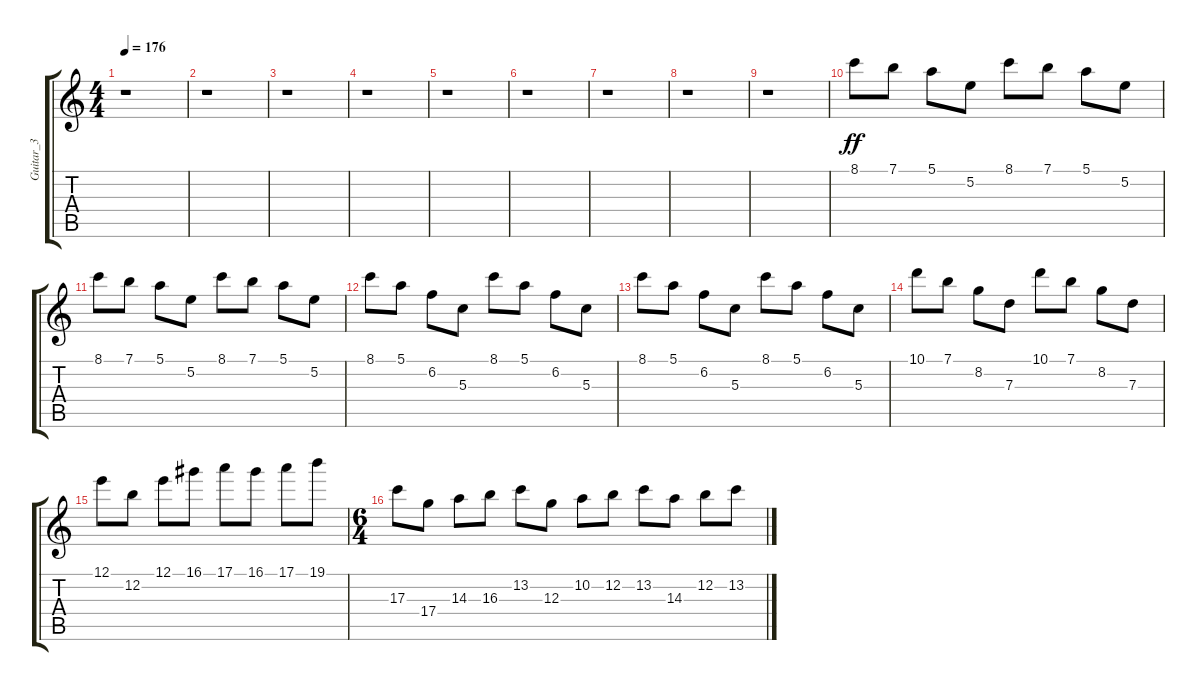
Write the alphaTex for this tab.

\track ("Guitar_3" "Guitar_3") {instrument distortionguitar}
\staff {score tabs}
\tuning (E4 B3 G3 D3 A2 E2) {hide}
\ts (4 4)
\tempo 176
\clef g2
\ks c
r.1{dy f} |
r.1 |
r.1 |
r.1 |
r.1 |
r.1 |
r.1 |
r.1 |
r.1 |
8.1.8{dy ff} 7.1.8 5.1.8 5.2.8 8.1.8 7.1.8 5.1.8 5.2.8 |
8.1.8 7.1.8 5.1.8 5.2.8 8.1.8 7.1.8 5.1.8 5.2.8 |
8.1.8 5.1.8 6.2.8 5.3.8 8.1.8 5.1.8 6.2.8 5.3.8 |
8.1.8 5.1.8 6.2.8 5.3.8 8.1.8 5.1.8 6.2.8 5.3.8 |
10.1.8 7.1.8 8.2.8 7.3.8 10.1.8 7.1.8 8.2.8 7.3.8 |
12.1.8 12.2.8 12.1.8 16.1.8 17.1.8 16.1.8 17.1.8 19.1.8 |
\ts (6 4)
17.3.8 17.4.8 14.3.8 16.3.8 13.2.8 12.3.8 10.2.8 12.2.8 13.2.8 14.3.8 12.2.8 13.2.8
